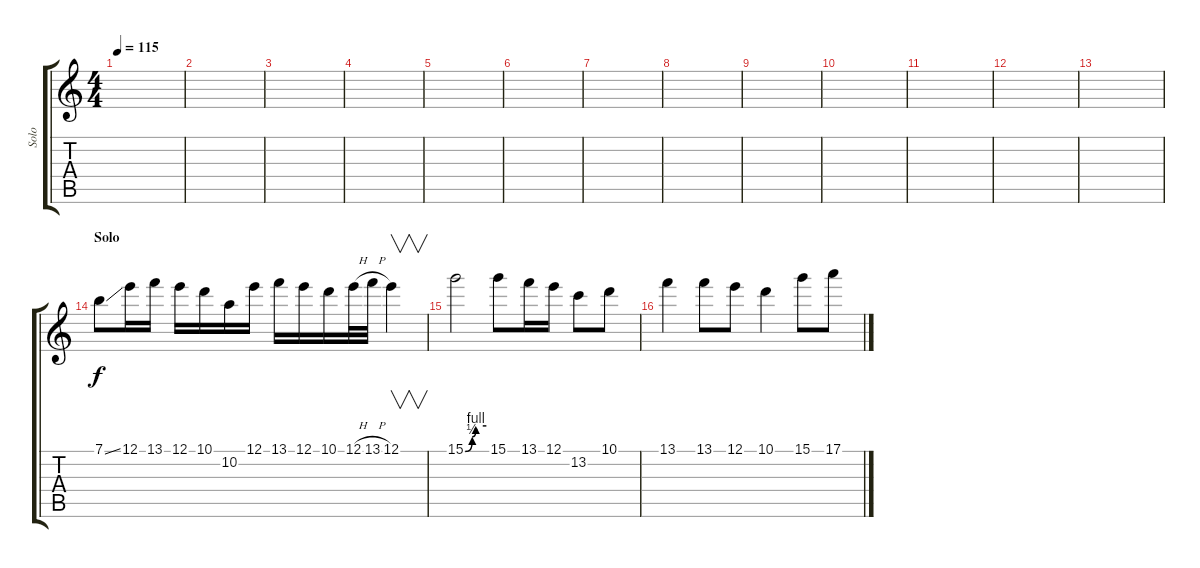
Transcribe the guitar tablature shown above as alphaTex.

\track ("Solo" "Solo") {instrument distortionguitar}
\staff {score tabs}
\tuning (E4 B3 G3 D3 A2 D2) {hide}
\ts (4 4)
\tempo 115
\clef g2
\ks c
|
|
|
|
|
|
|
|
|
|
|
|
|
\section ("" "Solo")
7.1{ss}.8 12.1.16 13.1.16 12.1.16 10.1.16 10.2.16 12.1.16 13.1.16 12.1.16 10.1.16 12.1{h}.32 13.1{h}.32 12.1.4{v} |
15.1{be (custom 0 0 20 2 30 4 60 4)}.2 15.1.8 13.1.16 12.1.16 13.2.8 10.1.8 |
13.1.4 13.1.8 12.1.8 10.1.4 15.1.8 17.1.8
